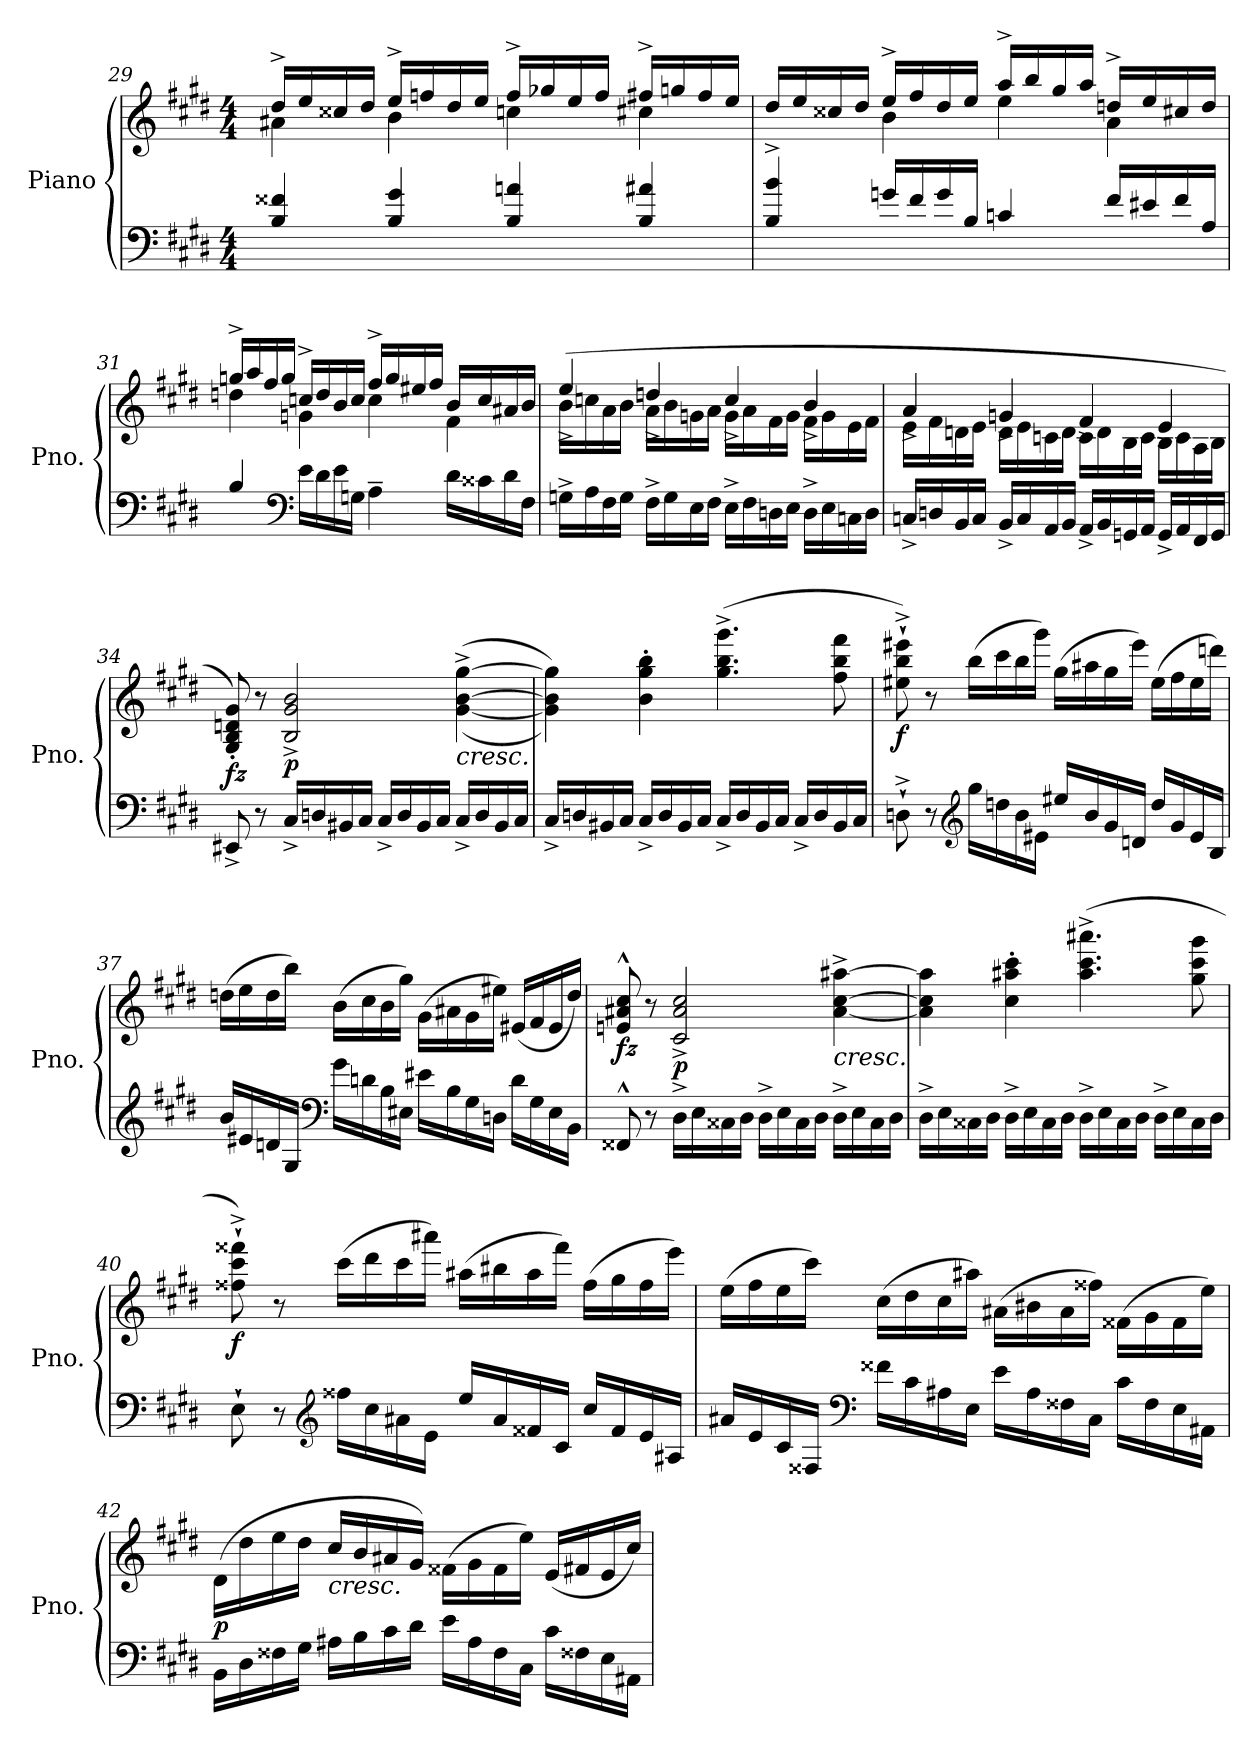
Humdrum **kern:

**kern	**kern	**dynam
*part1	*part1	*part1
*staff2	*staff1	*staff1/2
*I"Piano	*	*
*I'Pno.	*	*
*clefF4	*clefG2	*
*k[f#c#g#d#]	*k[f#c#g#d#]	*
*M4/4	*M4/4	*
=29	=29	=29
*	*^	*
4B/ 4f##X/	16dd#^/LL	4a#X\	.
.	16ee/	.	.
.	16cc##X/	.	.
.	16dd#/JJ	.	.
4B/ 4g#/	16ee^/LL	4b\	.
.	16ffn/	.	.
.	16dd#/	.	.
.	16ee/JJ	.	.
4B/ 4an/	16ff^/LL	4ccn\	.
.	16gg-X/	.	.
.	16ee/	.	.
.	16ff/JJ	.	.
4B/ 4a#X/	16ff#X^/LL	4cc#X\	.
.	16ggn/	.	.
.	16ff#/	.	.
.	16ee/JJ	.	.
!!LO:LB:g=z	!!
=30	=30	=30	=30
4B/ 4b/	16dd#^/LL	4ryy	.
.	16ee/	.	.
.	16cc##X/	.	.
.	16dd#/JJ	.	.
16gn/LL	16ee^/LL	4b\	.
16f#/	16ff#/	.	.
16g/	16dd#/	.	.
16B/JJ	16ee/JJ	.	.
4cn/	16aa^/LL	4ee\	.
.	16bb/	.	.
.	16gg#/	.	.
.	16aa/JJ	.	.
16f#/LL	16ddn^/LL	4a\	.
16e#X/	16ee/	.	.
16f#/	16cc#X/	.	.
16A/JJ	16dd/JJ	.	.
=31	=31	=31	=31
4B/	16ggn^/LL	4ddn\	.
.	16aa/	.	.
.	16ff#/	.	.
.	16gg/JJ	.	.
*clefF4	*	*	*
16e\LL	16ccn^/LL	4gn\	.
16d#\	16dd/	.	.
16e\	16b/	.	.
16Gn\JJ	16cc/JJ	.	.
4A~\	16ff#^/LL	4cc\	.
.	16gg/	.	.
.	16ee#X/	.	.
.	16ff#/JJ	.	.
16d#\LL	16b/LL	4f#\	.
16c##X\	16cc/	.	.
16d#\	16a#X/	.	.
16F#\JJ	16b/JJ	.	.
!!LO:LB:g=z	!!
=32	=32	=32	=32
16Gn^\LL	(<16b\LL	4ee^/	.
16A\	16ccn\	.	.
16F#\	16a\	.	.
16G\JJ	16b\JJ	.	.
16F#^\LL	16a\LL	4ddn^/	.
16G\	16b\	.	.
16E\	16gn\	.	.
16F#\JJ	16a\JJ	.	.
16E^\LL	16g\LL	4cc^/	.
16F#\	16a\	.	.
16Dn\	16f#\	.	.
16E\JJ	16g\JJ	.	.
16D^\LL	16f#\LL	4b^/	.
16E\	16g\	.	.
16Cn\	16e\	.	.
16D\JJ	16f#\JJ	.	.
=33	=33	=33	=33
16Cn^/LL	16e\LL	4a^/	.
16Dn/	16f#\	.	.
16BB/	16dn\	.	.
16C/JJ	16e\JJ	.	.
16BB^/LL	16d\LL	4gn^/	.
16C/	16e\	.	.
16AA/	16cn\	.	.
16BB/JJ	16d\JJ	.	.
16AA^/LL	16c\LL	4f#^/	.
16BB/	16d\	.	.
16GGn/	16B\	.	.
16AA/JJ	16c\JJ	.	.
16GG^/LL	16B\LL	4e^/	.
16AA/	16c\	.	.
16FF#/	16A\	.	.
16GG/JJ	16B\JJ	.	.
*	*v	*v	*
=34	=34	=34
!	!	!LO:DY:b
8EE#X^/	8G#/' 8B/' 8dn/' 8g#/')	fz
8r	8r	.
!	!	!LO:DY:b
16C#^/LL	2B/^ 2g#/^ 2b/^	p
16Dn/	.	.
16BB#X/	.	.
16C#/JJ	.	.
16C#^/LL	.	.
16D/	.	.
16BB#/	.	.
16C#/JJ	.	.
!	!LO:TX:b:i:t=cresc.	!
16C#^/LL	(<(<[4g#\^ [4b\^ [4gg#\^	.
16D/	.	.
16BB#/	.	.
16C#/JJ	.	.
!!LO:LB:g=z
=35	=35	=35
16C#^/LL	4g#\] 4b\] 4gg#\]))	.
16Dn/	.	.
16BB#X/	.	.
16C#/JJ	.	.
16C#^/LL	4b\' 4gg#\' 4bb\'	.
16D/	.	.
16BB#/	.	.
16C#/JJ	.	.
16C#^/LL	(>4.gg#\^ 4.bb\^ 4.ggg#\^	.
16D/	.	.
16BB#/	.	.
16C#/JJ	.	.
16C#^/LL	.	.
16D/	.	.
16BB#/	8ff#\ 8bb\ 8fff#\	.
16C#/JJ	.	.
=36	=36	=36
!	!	!LO:DY:b
8Dn`^\	8ee#X\`^ 8bb\`^ 8eee#X\`^)	f
8r	8r	.
*clefG2	*	*
16gg#\LL	(>16bb\LL	.
16ddn\	16ccc#\	.
16b\	16bb\	.
16e#X\JJ	16ggg#\JJ)	.
16ee#X/LL	(>16gg#\LL	.
16b/	16aa#X\	.
16g#/	16gg#\	.
16dn/JJ	16eee#\JJ)	.
16dd/LL	(>16ee#\LL	.
16g#/	16ff#\	.
16e#/	16ee#\	.
16B/JJ	16dddn\JJ)	.
!!LO:LB:g=z
=37	=37	=37
16b/LL	(>16ddn\LL	.
16e#X/	16ee\	.
16dn/	16dd\	.
16G#/JJ	16bb\JJ)	.
*clefF4	*	*
16g#\LL	(>16b\LL	.
16dn\	16cc#\	.
16B\	16b\	.
16E#X\JJ	16gg#\JJ)	.
16e#X\LL	(>16g#\LL	.
16B\	16a#X\	.
16G#\	16g#\	.
16Dn\JJ	16ee#X\JJ)	.
16d\LL	(<16e#X/LL	.
16G#\	16f#/	.
16E#\	16e#/	.
16BB\JJ	16dd/JJ)	.
=38	=38	=38
!	!	!LO:DY:b
8FF##X^^/	8en/^^ 8a#X/^^ 8cc#/^^	fz
8r	8r	.
!	!	!LO:DY:b
16D#^\LL	2c#/^ 2a#/^ 2cc#/^	p
16E\	.	.
16C##X\	.	.
16D#\JJ	.	.
16D#^\LL	.	.
16E\	.	.
16C##\	.	.
16D#\JJ	.	.
!	!LO:TX:b:i:t=cresc.	!
16D#^\LL	[4a#\^ [4cc#\^ [4aa#X\^	.
16E\	.	.
16C##\	.	.
16D#\JJ	.	.
=39	=39	=39
16D#^\LL	4a#\] 4cc#\] 4aa#\]	.
16E\	.	.
16C##X\	.	.
16D#\JJ	.	.
16D#^\LL	4cc#\' 4aa#X\' 4ccc#\'	.
16E\	.	.
16C##\	.	.
16D#\JJ	.	.
16D#^\LL	(>4.aa#\^ 4.ccc#\^ 4.aaa#X\^	.
16E\	.	.
16C##\	.	.
16D#\JJ	.	.
16D#^\LL	.	.
16E\	.	.
16C##\	8gg#\ 8ccc#\ 8ggg#\	.
16D#\JJ	.	.
!!LO:LB:g=z
=40	=40	=40
!	!	!LO:DY:b
8E`\	8ff##X\^` 8ccc#\^` 8fff##X\^`)	f
8r	8r	.
*clefG2	*	*
16ff##X\LL	(>16ccc#\LL	.
16cc#\	16ddd#\	.
16a#X\	16ccc#\	.
16e\JJ	16aaa#X\JJ)	.
16ee/LL	(>16aa#X\LL	.
16a#/	16bb#X\	.
16f##X/	16aa#\	.
16c#/JJ	16fff##\JJ)	.
16cc#/LL	(>16ff##\LL	.
16f##/	16gg#\	.
16e/	16ff##\	.
16A#X/JJ	16eee\JJ)	.
=41	=41	=41
16a#X/LL	(>16ee\LL	.
16e/	16ff#\	.
16c#/	16ee\	.
16F##X/JJ	16ccc#\JJ)	.
*clefF4	*	*
16f##X\LL	(>16cc#\LL	.
16c#\	16dd#\	.
16A#X\	16cc#\	.
16E\JJ	16aa#X\JJ)	.
16e\LL	(>16a#X\LL	.
16A#\	16b#X\	.
16F##X\	16a#\	.
16C#\JJ	16ff##X\JJ)	.
16c#\LL	(>16f##X\LL	.
16F##\	16g#\	.
16E\	16f##\	.
16AA#X\JJ	16ee\JJ)	.
!!LO:LB:g=z
=42	=42	=42
!	!	!LO:DY:b
16BB\LL	(>16d#\LL	p
16D#\	16dd#\	.
16F##X\	16ee\	.
16G#\JJ	16dd#\JJ	.
!	!LO:TX:b:i:t=cresc.	!
16A#X\LL	16cc#/LL	.
16B\	16b/	.
16c#\	16a#X/	.
16d#\JJ	16g#/JJ)	.
16e\LL	(>16f##X\LL	.
16A#\	16g#\	.
16F##\	16f##\	.
16C#\JJ	16ee\JJ)	.
16c#\LL	(<16e/LL	.
16F##X\	16f#X/	.
16E\	16e/	.
16AA#X\JJ	16cc#/JJ)	.
=	=	=
*-	*-	*-
